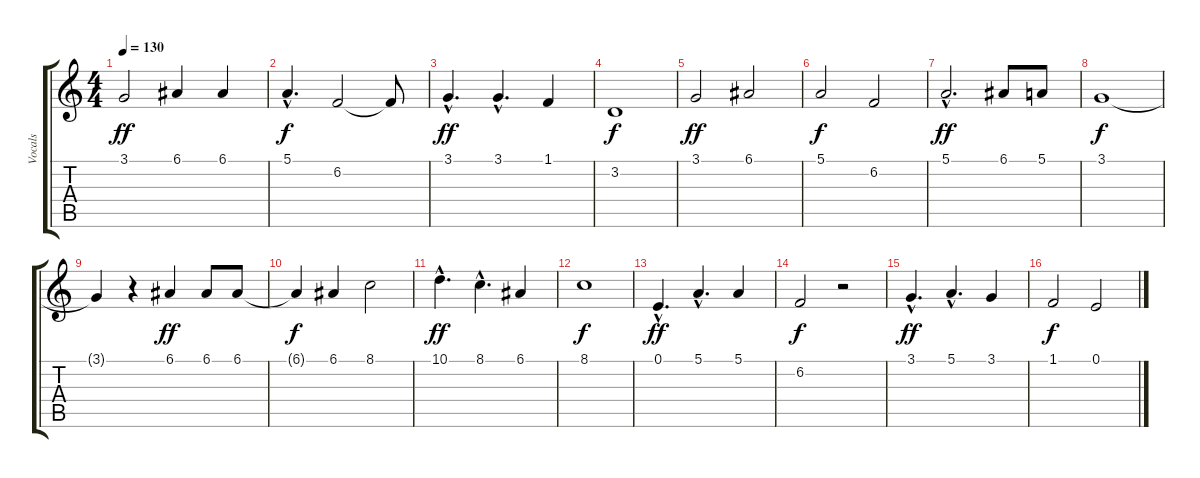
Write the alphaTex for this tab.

\track ("Vocals" "Vocals") {instrument lead3calliope}
\staff {score tabs}
\tuning (E4 B3 G3 D3 A2 D2) {hide}
\ts (4 4)
\tempo 130
\clef g2
\ks c
3.1.2{dy ff} 6.1.4 6.1.4 |
5.1{hac}.4{d dy f} 6.2.2 6.2{t}.8 |
3.1{hac}.4{d dy ff} 3.1{hac}.4{d} 1.1.4 |
3.2.1{dy f} |
3.1.2{dy ff} 6.1.2 |
5.1.2{dy f} 6.2.2 |
5.1{hac}.2{d dy ff} 6.1.8 5.1.8 |
3.1.1{dy f} |
3.1{t}.4 r.4 6.1.4{dy ff} 6.1.8 6.1.8 |
6.1{t}.4{dy f} 6.1.4 8.1.2 |
10.1{hac}.4{d dy ff} 8.1{hac}.4{d} 6.1.4 |
8.1.1{dy f} |
0.1{hac}.4{d dy ff} 5.1{hac}.4{d} 5.1.4 |
6.2.2{dy f} r.2 |
3.1{hac}.4{d dy ff} 5.1{hac}.4{d} 3.1.4 |
1.1.2{dy f} 0.1.2
